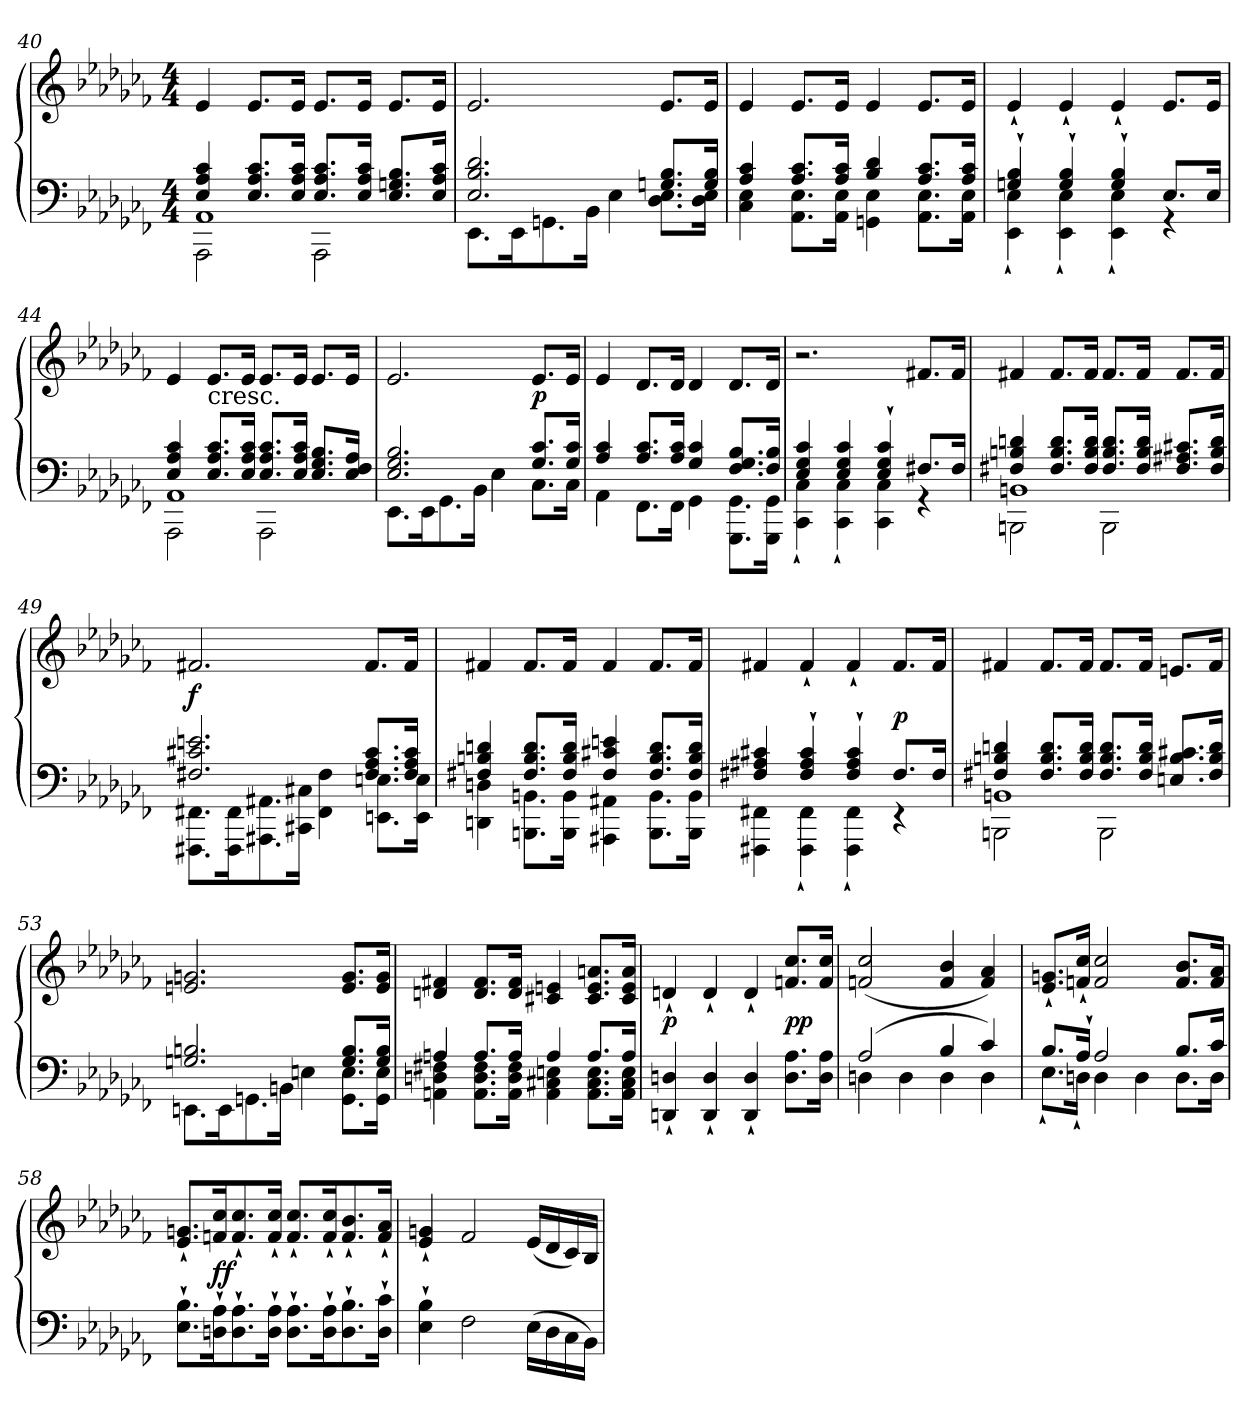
**kern	**kern	**dynam
*part1	*part1	*part1
*staff2	*staff1	*staff1/2
*clefF4	*clefG2	*
*k[b-e-a-d-g-c-f-]	*k[b-e-a-d-g-c-f-]	*
*M4/4	*M4/4	*
=40	=40	=40
*^	*	*
*	*^	*	*
4E-/ 4A-/ 4c-/	2AAA-\	1AA-	4e-/	.
8.E-/ 8.A-/ 8.c-/L	.	.	8.e-/L	.
16E-/ 16A-/ 16c-/Jk	.	.	16e-/Jk	.
8.E-/ 8.A-/ 8.c-/L	2AAA-\	.	8.e-/L	.
16E-/ 16A-/ 16c-/Jk	.	.	16e-/Jk	.
8.E-/ 8.Gn/ 8.B-/L	.	.	8.e-/L	.
16E-/ 16A-/ 16c-/Jk	.	.	16e-/Jk	.
*	*v	*v	*	*
=41	=41	=41	=41
2.E-/ 2.B-/ 2.d-/	8.EE-\L	2.e-/	.
.	16EE-\K	.	.
.	8.GGn\	.	.
.	16BB-\Jk	.	.
.	4E-\	.	.
8.Gn/ 8.B-/L	8.D-\ 8.E-\L	8.e-/L	.
16G/ 16B-/Jk	16D-\ 16E-\Jk	16e-/Jk	.
=42	=42	=42	=42
4A-/ 4c-/	4C-\ 4E-\	4e-/	.
8.A-/ 8.c-/L	8.AA-\ 8.E-\L	8.e-/L	.
16A-/ 16c-/Jk	16AA-\ 16E-\Jk	16e-/Jk	.
4B-/ 4d-/	4GGn\ 4E-\	4e-/	.
8.A-/ 8.c-/L	8.AA-\ 8.E-\L	8.e-/L	.
16A-/ 16c-/Jk	16AA-\ 16E-\Jk	16e-/Jk	.
=43	=43	=43	=43
4Gn`/ 4B-`/	4EE-`\ 4E-`\	4e-`/	.
4G`/ 4B-`/	4EE-`\ 4E-`\	4e-`/	.
4G`/ 4B-`/	4EE-`\ 4E-`\	4e-`/	.
8.E-/L	4r	8.e-/L	.
16E-/Jk	.	16e-/Jk	.
=44	=44	=44	=44
*	*^	*	*
4E-/ 4A-/ 4c-/	2AAA-\	1AA-	4e-/	.
!	!	!	!LO:TX:c:t=cresc.	!
8.E-/ 8.A-/ 8.c-/L	.	.	8.e-/L	.
16E-/ 16A-/ 16c-/Jk	.	.	16e-/Jk	.
8.E-/ 8.A-/ 8.c-/L	2AAA-\	.	8.e-/L	.
16E-/ 16A-/ 16c-/Jk	.	.	16e-/Jk	.
8.E-/ 8.G-/ 8.B-/L	.	.	8.e-/L	.
16E-/ 16F-/ 16A-/Jk	.	.	16e-/Jk	.
*	*v	*v	*	*
=45	=45	=45	=45
2.E-/ 2.G-/ 2.B-/	8.EE-\L	2.e-/	.
.	16EE-\K	.	.
.	8.GG-\	.	.
.	16BB-\Jk	.	.
.	4E-\	.	.
8.G-/ 8.c-/L	8.C-\L	8.e-/L	p
16G-/ 16c-/Jk	16C-\Jk	16e-/Jk	.
=46	=46	=46	=46
4A-/ 4c-/	4AA-\	4e-/	.
8.A-/ 8.c-/L	8.FF-\L	8.d-/L	.
16A-/ 16c-/Jk	16FF-\Jk	16d-/Jk	.
4G-/ 4c-/	4GG-\	4d-/	.
8.F-/ 8.G-/ 8.B-/L	8.GGG-\ 8.GG-\L	8.d-/L	.
16F-/ 16B-/Jk	16GGG-\ 16GG-\Jk	16d-/Jk	.
=47	=47	=47	=47
4E-/ 4G-/ 4c-/	4CC-`\ 4C-`\	2.r	.
4E-/ 4G-/ 4c-/	4CC-`\ 4C-`\	.	.
4E-`/ 4G-`/ 4c-`/	4CC-\ 4C-\	.	.
8.F#X/L	4r	8.f#X/L	.
16F#/Jk	.	16f#/Jk	.
=48	=48	=48	=48
*	*^	*	*
4F#X/ 4Bn/ 4dn/	2BBBn\	1BBn	4f#X/	.
8.F#/ 8.B/ 8.d/L	.	.	8.f#/L	.
16F#/ 16B/ 16d/Jk	.	.	16f#/Jk	.
8.F#/ 8.B/ 8.d/L	2BBB\	.	8.f#/L	.
16F#/ 16B/ 16d/Jk	.	.	16f#/Jk	.
8.F#/ 8.A#X/ 8.c#X/L	.	.	8.f#/L	.
16F#/ 16B/ 16d/Jk	.	.	16f#/Jk	.
*	*v	*v	*	*
=49	=49	=49	=49
2.F#X/ 2.c#X/ 2.en/	8.FFF#X\ 8.FF#X\L	2.f#X/	f
.	16FFF#\ 16FF#\K	.	.
.	8.AAA#X\ 8.AA#X\	.	.
.	16CC#X\ 16C#X\Jk	.	.
.	4FF#\ 4F#\	.	.
8.F#/ 8.A-/ 8.c#/L	8.EEn\ 8.En\L	8.f#/L	.
16F#/ 16A-/ 16c#/Jk	16EE\ 16E\Jk	16f#/Jk	.
=50	=50	=50	=50
4F#X/ 4Bn/ 4dn/	4DDn\ 4Dn\	4f#X/	.
8.F#/ 8.B/ 8.d/L	8.BBBn\ 8.BBn\L	8.f#/L	.
16F#/ 16B/ 16d/Jk	16BBB\ 16BB\Jk	16f#/Jk	.
4F#/ 4c#X/ 4en/	4AAA#X\ 4AA#X\	4f#/	.
8.F#/ 8.B/ 8.d/L	8.BBB\ 8.BB\L	8.f#/L	.
16F#/ 16B/ 16d/Jk	16BBB\ 16BB\Jk	16f#/Jk	.
=51	=51	=51	=51
4F#X/ 4A#X/ 4c#X/	4FFF#X\ 4FF#X\	4f#X/	.
4F#`/ 4A#`/ 4c#`/	4FFF#`\ 4FF#`\	4f#`/	.
4F#`/ 4A#`/ 4c#`/	4FFF#`\ 4FF#`\	4f#`/	.
8.F#/L	4r	8.f#/L	p
16F#/Jk	.	16f#/Jk	.
=52	=52	=52	=52
*	*^	*	*
4F#X/ 4Bn/ 4dn/	2BBBn\	1BBn	4f#X/	.
8.F#/ 8.B/ 8.d/L	.	.	8.f#/L	.
16F#/ 16B/ 16d/Jk	.	.	16f#/Jk	.
8.F#/ 8.B/ 8.d/L	2BBB\	.	8.f#/L	.
16F#/ 16B/ 16d/Jk	.	.	16f#/Jk	.
8.En/ 8.B/ 8.c#X/L	.	.	8.en/L	.
16F#/ 16B/ 16d/Jk	.	.	16f#/Jk	.
*	*v	*v	*	*
=53	=53	=53	=53
2.Gn/ 2.Bn/	8.EEn\L	2.en/ 2.gn/	.
.	16EE\K	.	.
.	8.GGn\	.	.
.	16BBn\Jk	.	.
.	4En\	.	.
8.G/ 8.B/L	8.GG\ 8.E\L	8.e/ 8.g/L	.
16G/ 16B/Jk	16GG\ 16E\Jk	16e/ 16g/Jk	.
=54	=54	=54	=54
4An/	4AAn\ 4Dn\ 4F#X\	4dn/ 4f#X/	.
8.A/L	8.AA\ 8.D\ 8.F#\L	8.d/ 8.f#/L	.
16A/Jk	16AA\ 16D\ 16F#\Jk	16d/ 16f#/Jk	.
4A/	4AA\ 4C#X\ 4En\	4c#X/ 4en/	.
8.A/L	8.AA\ 8.C#\ 8.E\L	8.c#/ 8.e/ 8.an/L	.
16A/Jk	16AA\ 16C#\ 16E\Jk	16c#/ 16e/ 16a/Jk	.
*v	*v	*	*
=55	=55	=55
4DDn`/ 4Dn`/	4dn`/	p
4DD`/ 4D`/	4d`/	.
4DD`/ 4D`/	4d`/	.
8.D\ 8.A-\L	8.fn/ 8.cc-/L	pp
16D\ 16A-\Jk	16f/ 16cc-/Jk	.
=56	=56	=56
*^	*	*
(2A-/	4Dn\	(2fn/ 2cc-/	.
.	4D\	.	.
4B-/	4D\	4f/ 4b-/	.
4c-/)	4D\	4f/ 4a-/)	.
=57	=57	=57	=57
8.B-/L	8.E-`\L	8.e-`/ 8.gn`/L	.
16A-`/Jk	16Dn`\Jk	16fn`/ 16cc-`/Jk	.
2A-/	4D\	2f/ 2cc-/	.
.	4D\	.	.
8.B-/L	8.D\L	8.f/ 8.b-/L	.
16c-/Jk	16D\Jk	16f/ 16a-/Jk	.
*v	*v	*	*
=58	=58	=58
8.E-`\ 8.B-`\L	8.e-`/ 8.gn`/L	.
16Dn`\ 16A-`\K	16fn/ 16cc-/K	ff
8.D`\ 8.A-`\	8.f`/ 8.cc-`/	.
16D`\ 16A-`\Jk	16f`/ 16cc-`/Jk	.
8.D`\ 8.A-`\L	8.f`/ 8.cc-`/L	.
16D`\ 16A-`\K	16f`/ 16cc-`/K	.
8.D`\ 8.B-`\	8.f`/ 8.b-`/	.
16D`\ 16c-`\Jk	16f`/ 16a-`/Jk	.
=59	=59	=59
4E-`\ 4B-`\	4e-`/ 4gn`/	.
2F-\	2f-/	.
(16E-\LL	(16e-/LL	.
16D-\	16d-/	.
16C-\	16c-/)	.
16BB-\JJ)	16B-/JJ	.
=	=	=
*-	*-	*-
